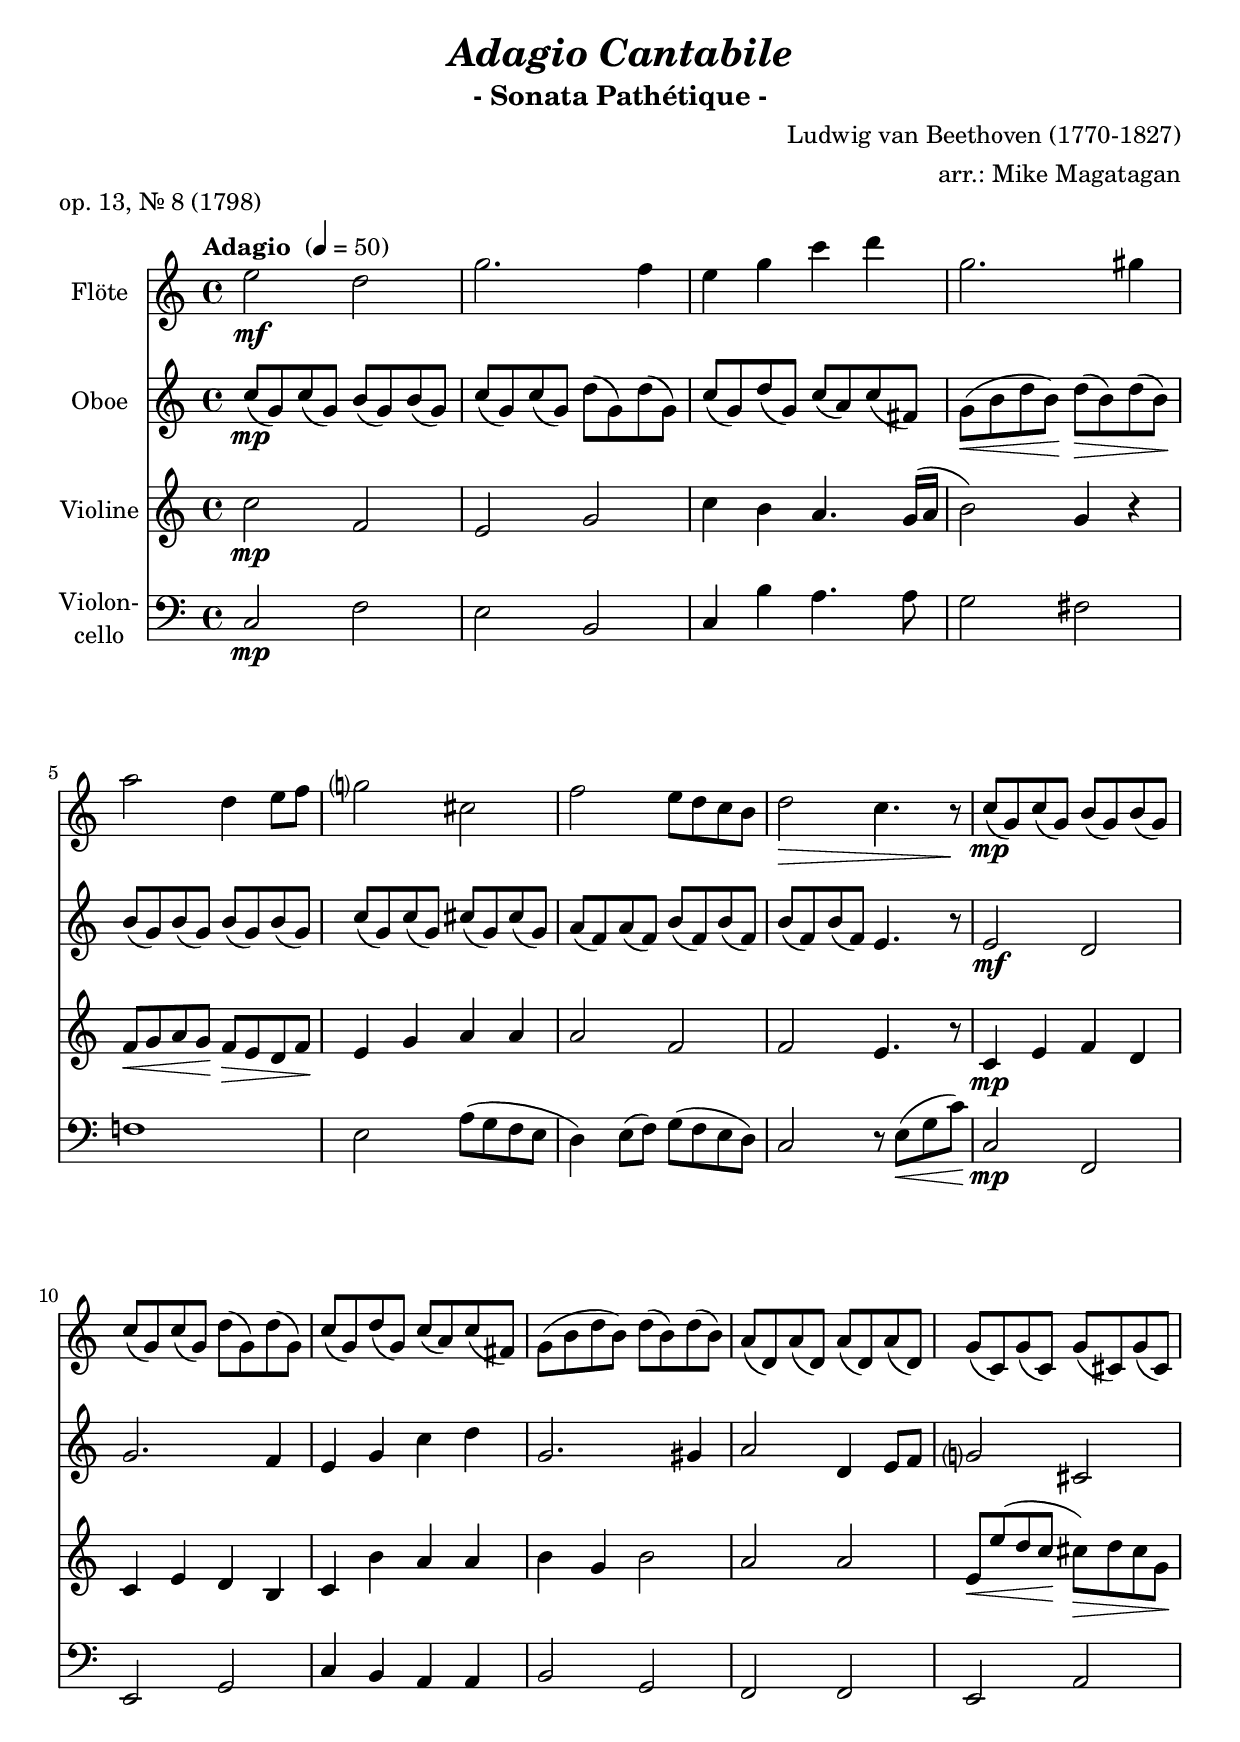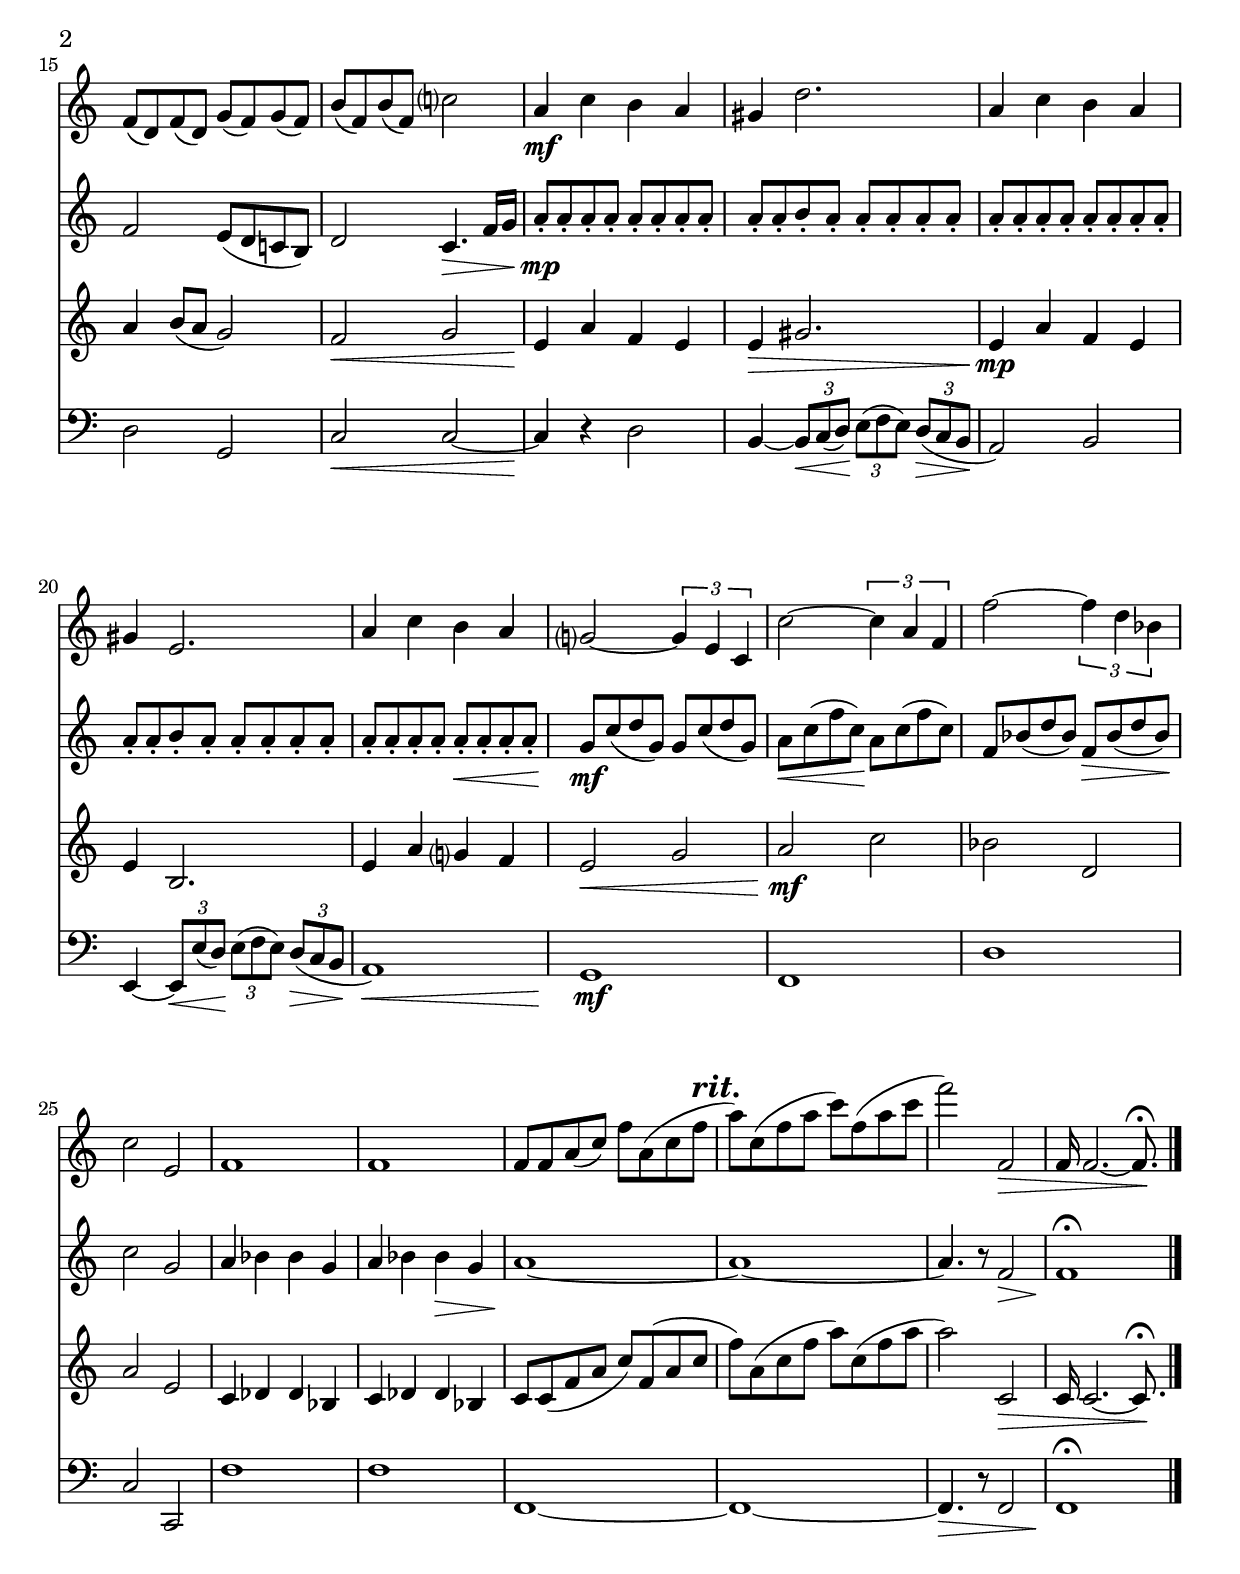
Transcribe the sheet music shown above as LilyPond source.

\version "2.18.2"
\include "deutsch.ly"

#(set-global-staff-size 21.25)

\header {
  title     = \markup \bold \italic "Adagio Cantabile"
  subtitle  = "- Sonata Pathétique -"
  composer  = "Ludwig van Beethoven (1770-1827)"
  arranger  = "arr.: Mike Magatagan"
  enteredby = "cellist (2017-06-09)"
  piece     = "op. 13, Nr. 8 (1798)"
}

voiceconsts = {
  \key c \major
  \clef "treble"
  %\numericTimeSignature
  \compressFullBarRests
  \time 4/4
  % Set default beaming for all staves
  %\set Timing.beamExceptions = #'()
  %\set Timing.baseMoment = #(ly:make-moment 1 4)
  %\set Timing.beatStructure = #'(1 1 1)
  \tempo "Adagio " 4=50
}

mifl = "flute"
miob = "oboe"
mist = "string ensemble 1"
miba = "cello"

rit = \mark \markup \bold \italic "rit."

va = \relative c'' {
  \voiceconsts

  e2\mf d
  g2. f4
  e g c d
  g,2. gis4
  a2 d,4 e8 f
  g?2 cis,
  f e8 d c h
  d2\> c4. r8\!

  c(\mp g) c( g) h( g) h( g)
  c( g) c( g) d'( g,) d'( g,)
  c( g) d'( g,) c( a) c( fis,)
  g( h d h) d( h) d( h)
  a( d,) a'( d,) a'( d,) a'( d,)

  g( c,) g'( c,) g'( cis,) g'( cis,)
  f( d) f( d) g( f) g( f)
  h( f) h( f) c'?2
  a4\mf c h a
  gis d'2.
  a4 c h a
  gis e2.
  a4 c h a

  g?2~ \tuplet 3/2 2 { g4 e c }
  c'2~ \tuplet 3/2 2 { c4 a f }
  f'2~ \tuplet 3/2 2 { f4 d b }
  c2 e,
  f1
  f
  f8 f a( c) f a,( c f \rit
  a) c,( f a c) f,( a c
  f2) f,,\>
  f16 f2.~ f8.\fermata\! \bar "|."
}

vb = \relative c'' {
  \voiceconsts

  c8(\mp g) c( g) h( g) h( g)
  c( g) c( g) d'( g,) d'( g,)
  c( g) d'( g,) c( a) c( fis,)
  g(\< h d h)\! d(\> h) d( h)\!
  
  h( g) h( g) h( g) h( g)
  c( g) c( g) cis( g) cis( g)
  a( f) a( f) h( f) h( f)
  h( f) h( f)e4. r8
  e2\mf d
  g2. f4
  e g c d

  g,2. gis4
  a2 d,4 e8 f
  g?2 cis,
  f e8( d c! h)
  d2 c4.\> f16 g
  a8-.\!\mp a-. a-. a-. a-. a-. a-. a-.
  a-. a-. h-. a-. a-. a-. a-. a-.

  a-. a-. a-. a-. a-. a-. a-. a-.
  a-. a-. h-. a-. a-. a-. a-. a-.
  a-. a-. a-. a-. a-.\< a-. a-. a-.
  g\!\mf c( d g,) g c( d g,)
  a\< c( f c)\! a c( f c)

  f, b( d b) f\> b( d b)\!
  c2 g
  a4 b b g
  a b b\> g
  a1~\! \rit
  a~
  a4. r8 f2\>
  f1\fermata\! \bar "|."
}

vc = \relative c'' {
  \voiceconsts

  c2\mp f,
  e g
  c4 h a4. g16( a
  h2) g4 r
  f8\< g a g\! f\> e d f\!
  e4 g a a
  a2 f
  f e4. r8

  c4\mp e f d
  c e d h
  c h' a a
  h g h2
  a a
  e8\< e'( d c\! cis)\> d cis g\!
  a4 h8( a g2)
  f\< g
  e4\! a f e

  e\> gis2.
  e4\!\mp a f e
  e h2.
  e4 a g? f
  e2\< g
  a\!\mf c
  b d,
  a' e
  c4 des des b
  c des des b

  c8 c( f a c) f,( a c \rit
  f) a,( c f a) c,( f a
  a2) c,,\>
  c16 c2.~ c8.\fermata\! \bar "|."
}

vd = \relative c {
  \voiceconsts
  \clef "bass"
  
  c2\mp f
  e h
  c4 h' a4. a8
  g2 fis
  f!1
  e2 a8( g f e
  d4) e8( f) g( f e d)
  c2 r8 e(\< g c)
  c,2\!\mp f,

  e g
  c4 h a a
  h2 g
  f f
  e a
  d g,
  c\< c~
  c4\! r d2
  h4~ \tuplet 3/2 4 { h8\< c( d)\! e[( f e)] d(\> c h }
  a2)\! h

  e,4~ \tuplet 3/2 4 { e8\< e'( d)\! e[( f e)] d(\> c h }
  a1)\!\<
  g\!\mf
  f
  d'
  c2 c,
  f'1
  f
  f,~ \rit
  f~
  f4.\> r8 f2
  f1\fermata\! \bar "|."
}


music = <<
      \new Staff {
        \set Staff.midiInstrument = \mifl
        \set Staff.instrumentName = \markup \center-column { "Flöte" }
        \transpose c c { \va }
      }

      \new Staff {
        \set Staff.midiInstrument = \miob
        \set Staff.instrumentName = \markup \center-column { "Oboe" }
        \transpose c c { \vb }
      }

      \new Staff {
        \set Staff.midiInstrument = \mist
        \set Staff.instrumentName = \markup \center-column { "Violine" }
        \transpose c c { \vc }
      }

      \new Staff {
        \set Staff.midiInstrument = \miba
        \set Staff.instrumentName = \markup \center-column { "Violon-" "cello" }
        \transpose c c { \vd }
      }
>>

\book {
  \score {
   \music
    \layout {}
  }

  \score {
    \unfoldRepeats \music

    \midi {
      \context {
        \Score
      }
    }
  }
}
